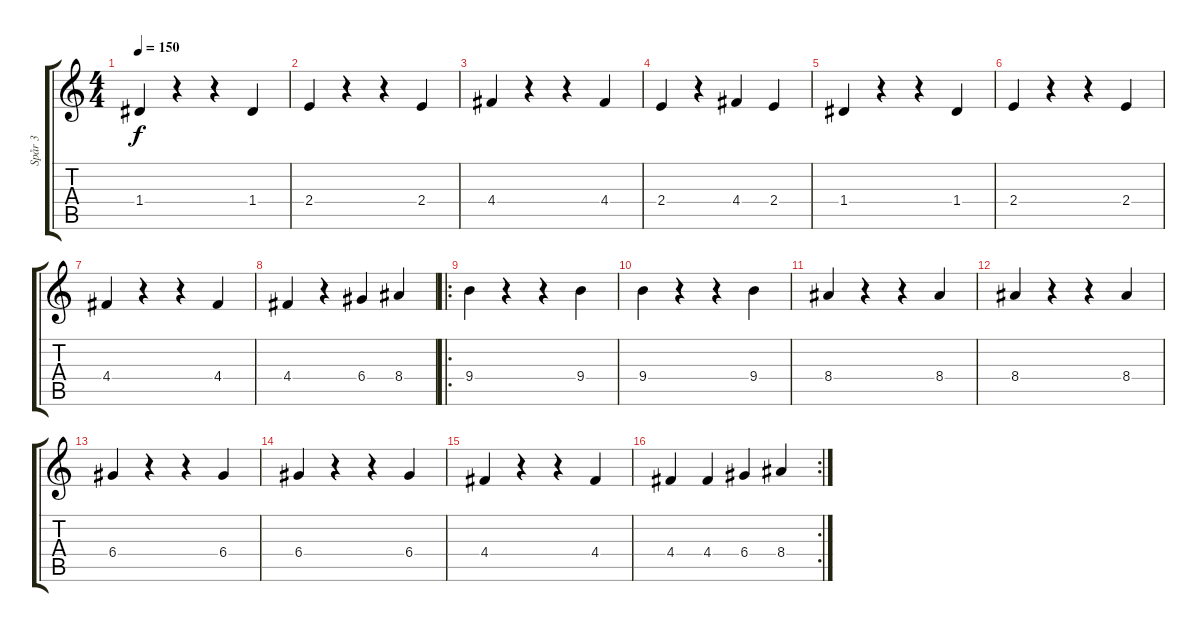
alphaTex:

\track ("Spår 3" "Spår 3") {instrument electricbasspick}
\staff {score tabs}
\tuning (E4 B3 G3 D3 A2 E2) {hide}
\ts (4 4)
\tempo 150
\clef g2
\ks c
1.4.4{dy f instrument electricbasspick} r.4 r.4 1.4.4 |
2.4.4 r.4 r.4 2.4.4 |
4.4.4 r.4 r.4 4.4.4 |
2.4.4 r.4 4.4.4 2.4.4 |
1.4.4 r.4 r.4 1.4.4 |
2.4.4 r.4 r.4 2.4.4 |
4.4.4 r.4 r.4 4.4.4 |
4.4.4 r.4 6.4.4 8.4.4 |
\ro
9.4.4 r.4 r.4 9.4.4 |
9.4.4 r.4 r.4 9.4.4 |
8.4.4 r.4 r.4 8.4.4 |
8.4.4 r.4 r.4 8.4.4 |
6.4.4 r.4 r.4 6.4.4 |
6.4.4 r.4 r.4 6.4.4 |
4.4.4 r.4 r.4 4.4.4 |
\rc 2
4.4.4 4.4.4 6.4.4 8.4.4
